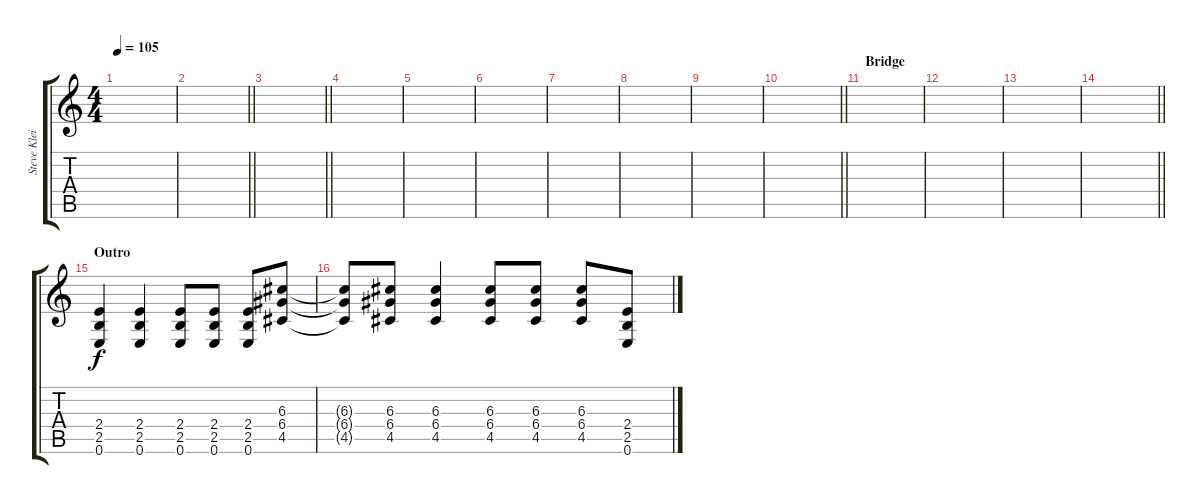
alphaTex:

\track ("Steve Klein Fade" "Steve Klei") {instrument overdrivenguitar}
\staff {score tabs}
\tuning (E4 B3 G3 D3 A2 E2) {hide}
\ts (4 4)
\tempo 105
\clef g2
\ks c
|
\barLineRight lightlight
|
\barLineRight lightlight
|
|
|
|
|
|
|
\barLineRight lightlight
|
\section ("" "Bridge")
|
|
|
\barLineRight lightlight
|
\section ("" "Outro")
(2.4 2.5 0.6).4{volume 7} (2.4 2.5 0.6).4 (2.4 2.5 0.6).8 (2.4 2.5 0.6).8 (2.4 2.5 0.6).8 (6.3 6.4 4.5).8 |
(6.3{t} 6.4{t} 4.5{t}).8 (6.3 6.4 4.5).8 (6.3 6.4 4.5).4 (6.3 6.4 4.5).8 (6.3 6.4 4.5).8 (6.3 6.4 4.5).8 (2.4 2.5 0.6).8
